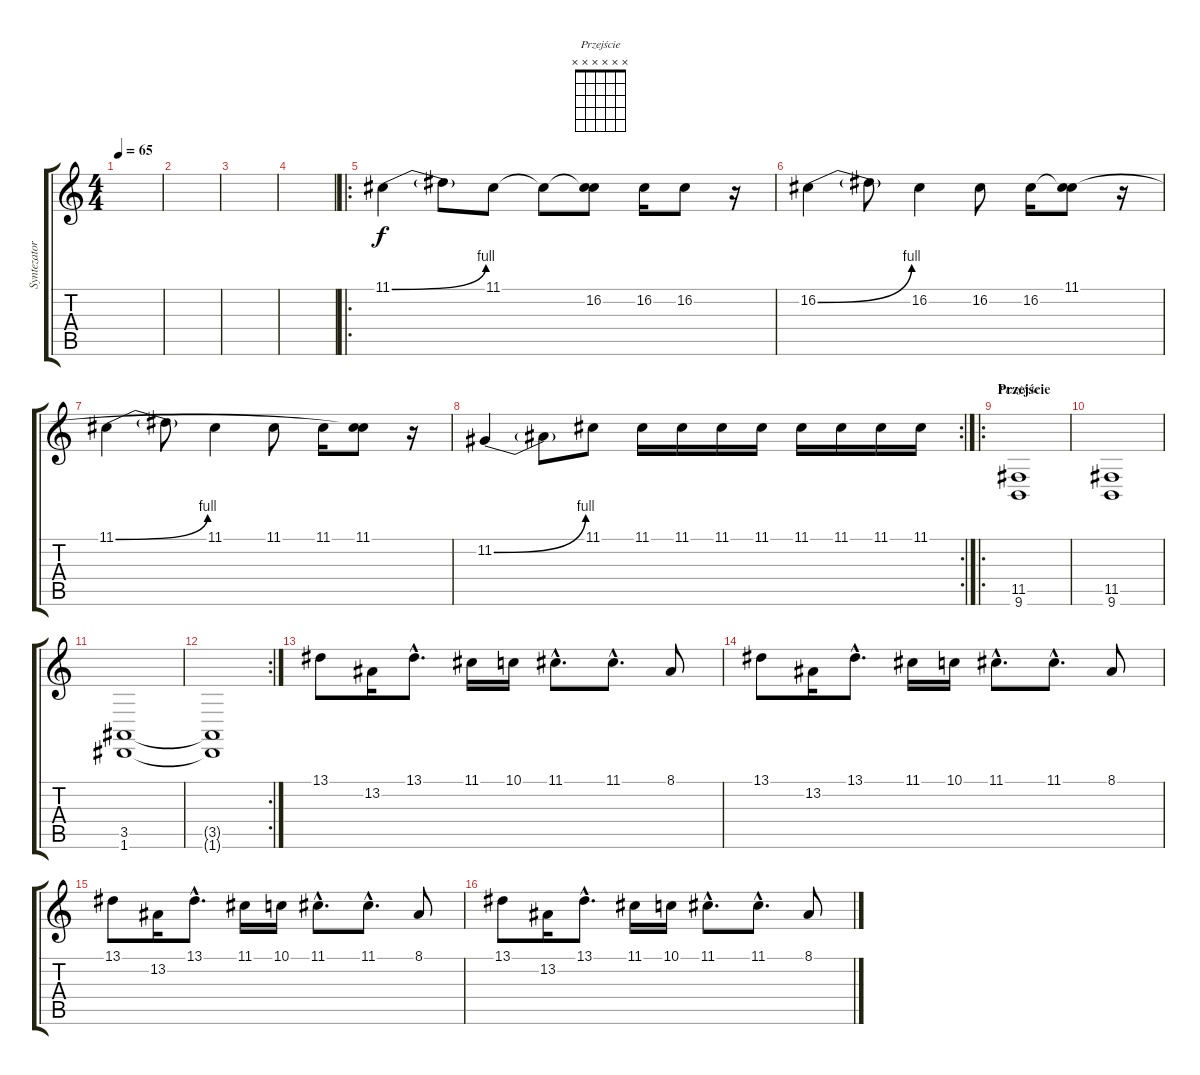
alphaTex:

\track ("Syntezatory " "Syntezator") {instrument stringensemble1}
\staff {score tabs}
\tuning (D4 A3 F3 C3 G2 D2) {hide}
\chord ("Przejście" x x x x x x)
\ts (4 4)
\tempo 65
\clef g2
\ks c
|
|
|
|
\ro
11.1{be (bend 0 0 60 4)}.4{dy f volume 16 instrument pad2warm} 11.1{t}.8 11.1.8 11.1{t}.8 (11.1{t} 16.2).8 16.2.16 16.2.8 r.16 |
16.2{be (bend 0 0 60 4)}.4 16.2{t}.8 16.2.4 16.2.8 16.2.16 (11.1 16.2{t}).8 r.16 |
11.1{be (bend 0 0 60 4)}.4 11.1{t}.8 11.1.4 11.1.8 11.1.16 (11.1 16.2{t}).8 r.16 |
\rc 2
11.2{be (bend 0 0 60 4)}.4 11.2{t}.8 11.1.8 11.1.16{volume 15} 11.1.16{volume 14} 11.1.16{volume 13} 11.1.16{volume 12} 11.1.16{volume 11} 11.1.16{volume 10} 11.1.16{volume 9} 11.1.16{volume 8} |
\ro
\section ("" "Przejście")
(11.5 9.6).1{ch "Przejście" volume 13 instrument stringensemble2} |
(11.5 9.6).1 |
(3.5 1.6).1 |
\rc 2
(3.5{t} 1.6{t}).1 |
13.1.8{volume 16} 13.2.16 13.1{hac}.8{d} 11.1.16 10.1.16 11.1{hac}.8{d} 11.1{hac}.8{d} 8.1.8 |
13.1.8 13.2.16 13.1{hac}.8{d} 11.1.16 10.1.16 11.1{hac}.8{d} 11.1{hac}.8{d} 8.1.8 |
13.1.8 13.2.16 13.1{hac}.8{d} 11.1.16 10.1.16 11.1{hac}.8{d} 11.1{hac}.8{d} 8.1.8 |
13.1.8 13.2.16 13.1{hac}.8{d} 11.1.16 10.1.16 11.1{hac}.8{d} 11.1{hac}.8{d} 8.1.8
